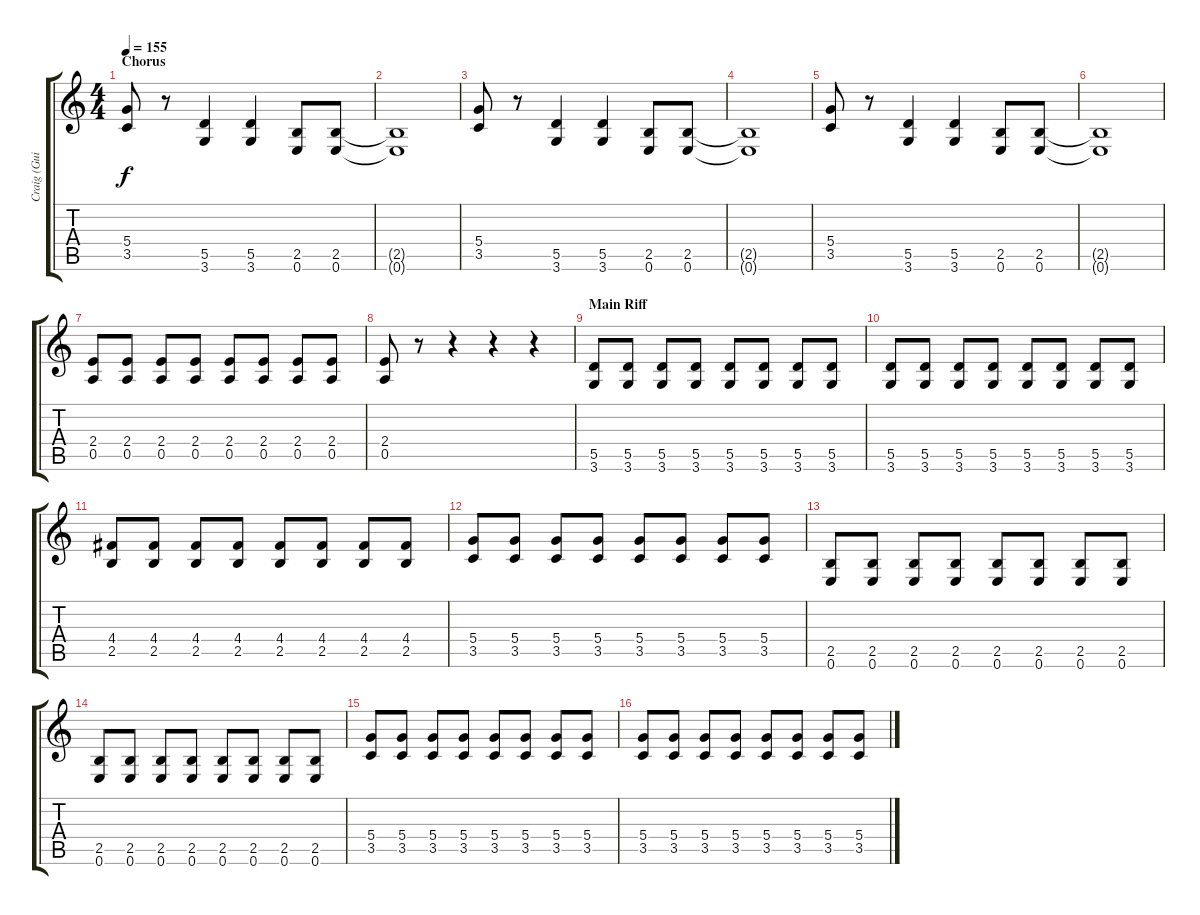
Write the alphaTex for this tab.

\track ("Craig (Guitar)" "Craig (Gui") {instrument distortionguitar}
\staff {score tabs}
\tuning (E4 B3 G3 D3 A2 E2) {hide}
\ts (4 4)
\section ("" "Chorus")
\tempo 155
\clef g2
\ks c
(5.4 3.5).8{dy f} r.8 (5.5 3.6).4 (5.5 3.6).4 (2.5 0.6).8 (2.5 0.6).8 |
(2.5{t} 0.6{t}).1 |
(5.4 3.5).8 r.8 (5.5 3.6).4 (5.5 3.6).4 (2.5 0.6).8 (2.5 0.6).8 |
(2.5{t} 0.6{t}).1 |
(5.4 3.5).8 r.8 (5.5 3.6).4 (5.5 3.6).4 (2.5 0.6).8 (2.5 0.6).8 |
(2.5{t} 0.6{t}).1 |
(2.4 0.5).8 (2.4 0.5).8 (2.4 0.5).8 (2.4 0.5).8 (2.4 0.5).8 (2.4 0.5).8 (2.4 0.5).8 (2.4 0.5).8 |
(2.4 0.5).8 r.8 r.4 r.4 r.4 |
\section ("" "Main Riff")
(5.5 3.6).8 (5.5 3.6).8 (5.5 3.6).8 (5.5 3.6).8 (5.5 3.6).8 (5.5 3.6).8 (5.5 3.6).8 (5.5 3.6).8 |
(5.5 3.6).8 (5.5 3.6).8 (5.5 3.6).8 (5.5 3.6).8 (5.5 3.6).8 (5.5 3.6).8 (5.5 3.6).8 (5.5 3.6).8 |
(4.4 2.5).8 (4.4 2.5).8 (4.4 2.5).8 (4.4 2.5).8 (4.4 2.5).8 (4.4 2.5).8 (4.4 2.5).8 (4.4 2.5).8 |
(5.4 3.5).8 (5.4 3.5).8 (5.4 3.5).8 (5.4 3.5).8 (5.4 3.5).8 (5.4 3.5).8 (5.4 3.5).8 (5.4 3.5).8 |
(2.5 0.6).8 (2.5 0.6).8 (2.5 0.6).8 (2.5 0.6).8 (2.5 0.6).8 (2.5 0.6).8 (2.5 0.6).8 (2.5 0.6).8 |
(2.5 0.6).8 (2.5 0.6).8 (2.5 0.6).8 (2.5 0.6).8 (2.5 0.6).8 (2.5 0.6).8 (2.5 0.6).8 (2.5 0.6).8 |
(5.4 3.5).8 (5.4 3.5).8 (5.4 3.5).8 (5.4 3.5).8 (5.4 3.5).8 (5.4 3.5).8 (5.4 3.5).8 (5.4 3.5).8 |
(5.4 3.5).8 (5.4 3.5).8 (5.4 3.5).8 (5.4 3.5).8 (5.4 3.5).8 (5.4 3.5).8 (5.4 3.5).8 (5.4 3.5).8
